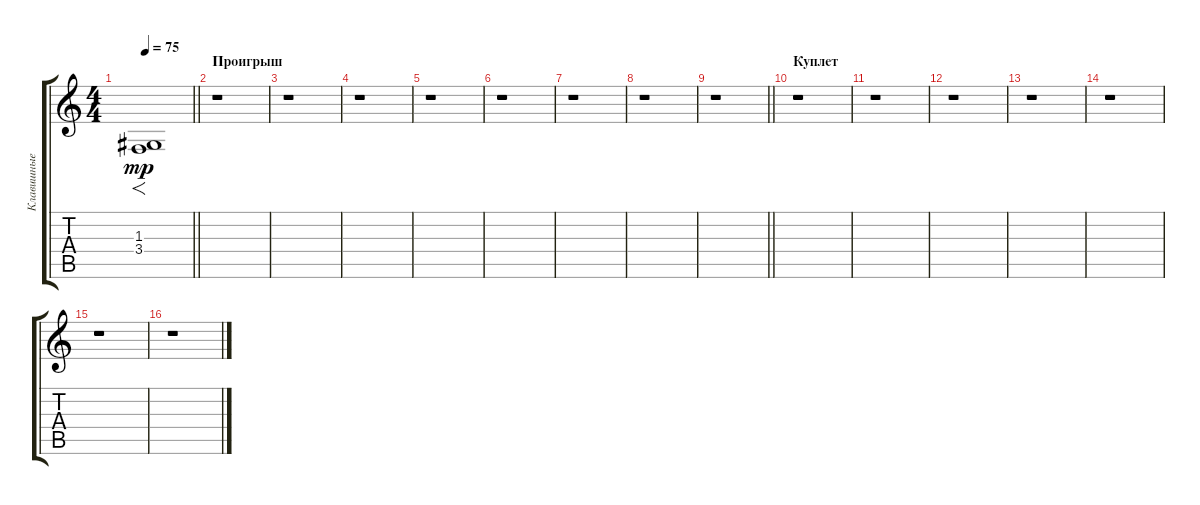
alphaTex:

\track ("Клавишные" "Клавишные") {instrument synthstrings2}
\staff {score tabs}
\tuning (E4 B3 G3 D3 A2 E2) {hide}
\ts (4 4)
\tempo 75
\clef g2
\barLineRight lightlight
\ks c
(1.3 3.4).1{f dy mp} |
\section ("" "Проигрыш")
r.1 |
r.1 |
r.1 |
r.1 |
r.1 |
r.1 |
r.1 |
\barLineRight lightlight
r.1 |
\section ("" "Куплет")
r.1 |
r.1 |
r.1 |
r.1 |
r.1 |
r.1 |
r.1
